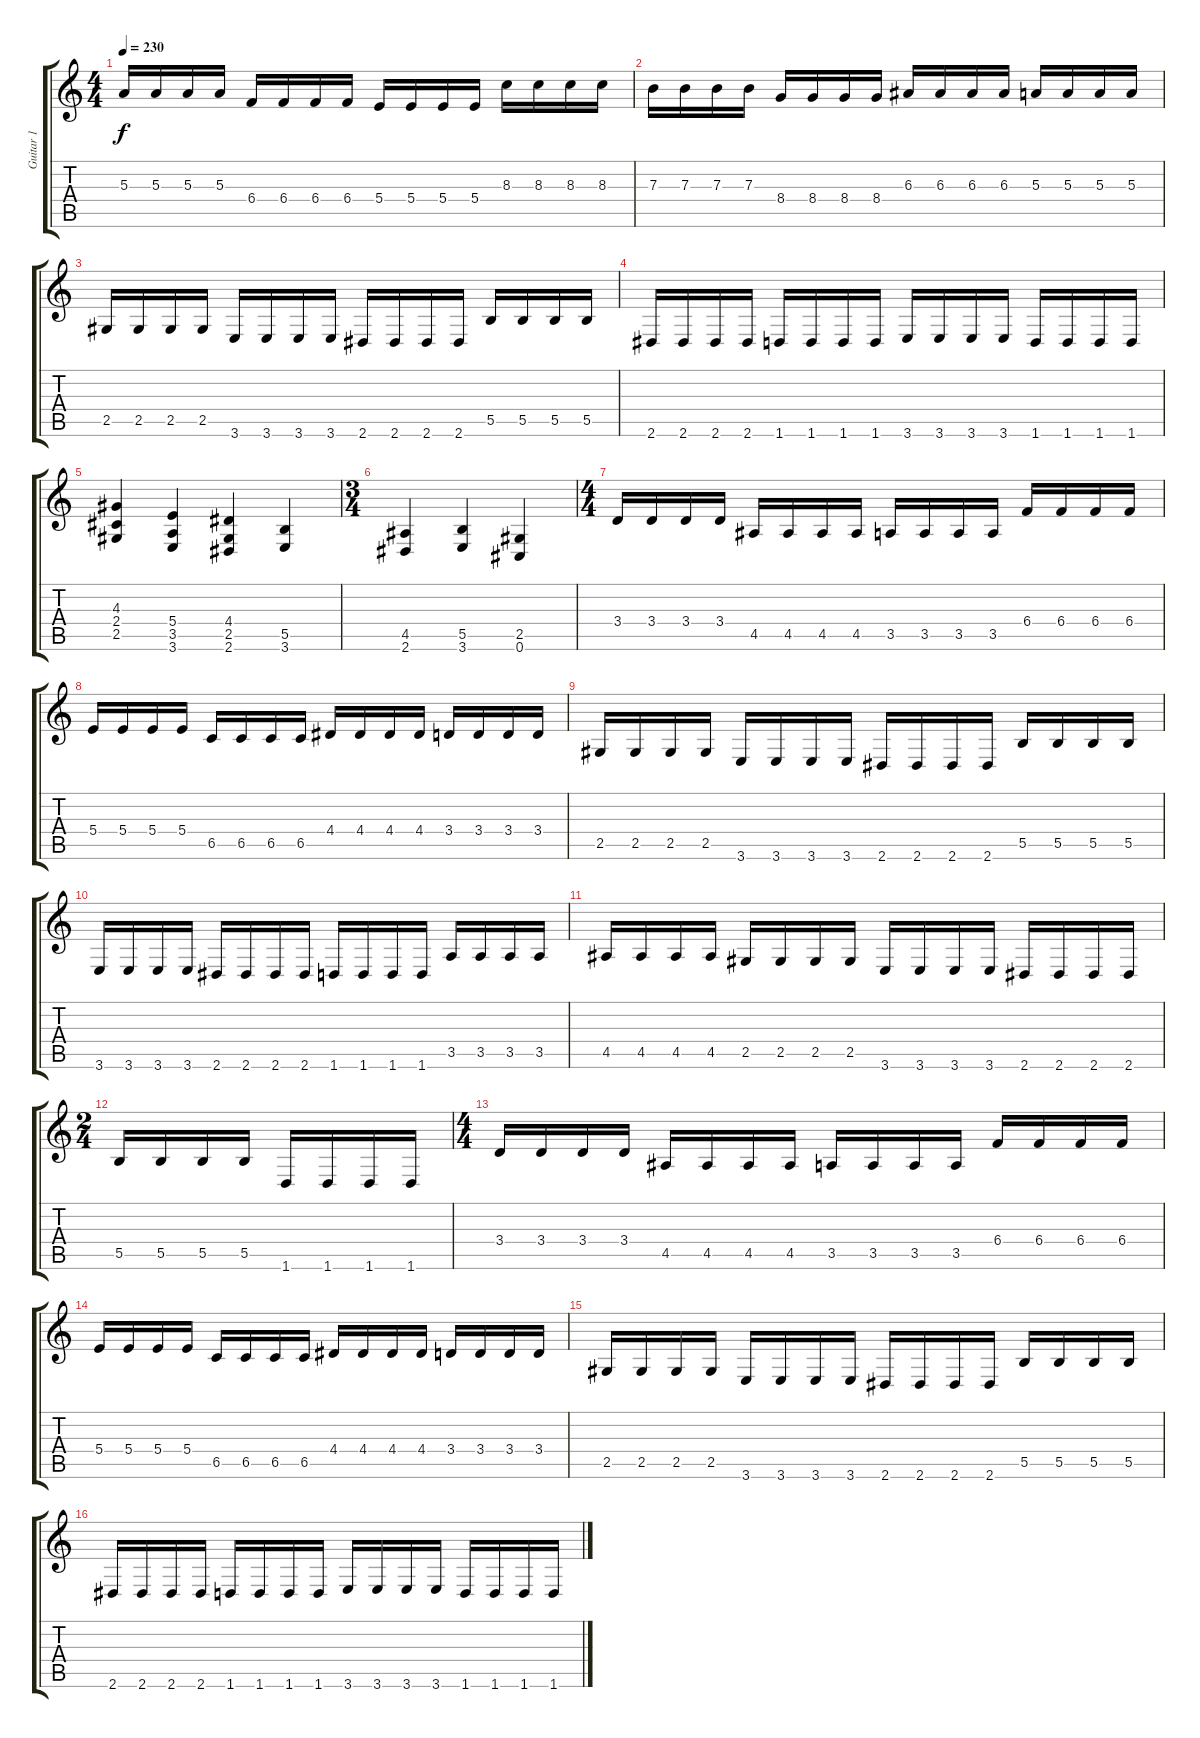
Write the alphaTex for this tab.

\track ("Guitar 1" "Guitar 1") {instrument overdrivenguitar}
\staff {score tabs}
\tuning (Db4 Ab3 E3 B2 Gb2 Db2) {hide}
\ts (4 4)
\tempo 230
\clef g2
\ks c
5.3.16{dy f} 5.3.16 5.3.16 5.3.16 6.4.16 6.4.16 6.4.16 6.4.16 5.4.16 5.4.16 5.4.16 5.4.16 8.3.16 8.3.16 8.3.16 8.3.16 |
7.3.16 7.3.16 7.3.16 7.3.16 8.4.16 8.4.16 8.4.16 8.4.16 6.3.16 6.3.16 6.3.16 6.3.16 5.3.16 5.3.16 5.3.16 5.3.16 |
2.5.16 2.5.16 2.5.16 2.5.16 3.6.16 3.6.16 3.6.16 3.6.16 2.6.16 2.6.16 2.6.16 2.6.16 5.5.16 5.5.16 5.5.16 5.5.16 |
2.6.16 2.6.16 2.6.16 2.6.16 1.6.16 1.6.16 1.6.16 1.6.16 3.6.16 3.6.16 3.6.16 3.6.16 1.6.16 1.6.16 1.6.16 1.6.16 |
(4.3 2.4 2.5).4 (5.4 3.5 3.6).4 (4.4 2.5 2.6).4 (5.5 3.6).4 |
\ts (3 4)
(4.5 2.6).4 (5.5 3.6).4 (2.5 0.6).4 |
\ts (4 4)
3.4.16 3.4.16 3.4.16 3.4.16 4.5.16 4.5.16 4.5.16 4.5.16 3.5.16 3.5.16 3.5.16 3.5.16 6.4.16 6.4.16 6.4.16 6.4.16 |
5.4.16 5.4.16 5.4.16 5.4.16 6.5.16 6.5.16 6.5.16 6.5.16 4.4.16 4.4.16 4.4.16 4.4.16 3.4.16 3.4.16 3.4.16 3.4.16 |
2.5.16 2.5.16 2.5.16 2.5.16 3.6.16 3.6.16 3.6.16 3.6.16 2.6.16 2.6.16 2.6.16 2.6.16 5.5.16 5.5.16 5.5.16 5.5.16 |
3.6.16 3.6.16 3.6.16 3.6.16 2.6.16 2.6.16 2.6.16 2.6.16 1.6.16 1.6.16 1.6.16 1.6.16 3.5.16 3.5.16 3.5.16 3.5.16 |
4.5.16 4.5.16 4.5.16 4.5.16 2.5.16 2.5.16 2.5.16 2.5.16 3.6.16 3.6.16 3.6.16 3.6.16 2.6.16 2.6.16 2.6.16 2.6.16 |
\ts (2 4)
5.5.16 5.5.16 5.5.16 5.5.16 1.6.16 1.6.16 1.6.16 1.6.16 |
\ts (4 4)
3.4.16 3.4.16 3.4.16 3.4.16 4.5.16 4.5.16 4.5.16 4.5.16 3.5.16 3.5.16 3.5.16 3.5.16 6.4.16 6.4.16 6.4.16 6.4.16 |
5.4.16 5.4.16 5.4.16 5.4.16 6.5.16 6.5.16 6.5.16 6.5.16 4.4.16 4.4.16 4.4.16 4.4.16 3.4.16 3.4.16 3.4.16 3.4.16 |
2.5.16 2.5.16 2.5.16 2.5.16 3.6.16 3.6.16 3.6.16 3.6.16 2.6.16 2.6.16 2.6.16 2.6.16 5.5.16 5.5.16 5.5.16 5.5.16 |
2.6.16 2.6.16 2.6.16 2.6.16 1.6.16 1.6.16 1.6.16 1.6.16 3.6.16 3.6.16 3.6.16 3.6.16 1.6.16 1.6.16 1.6.16 1.6.16
